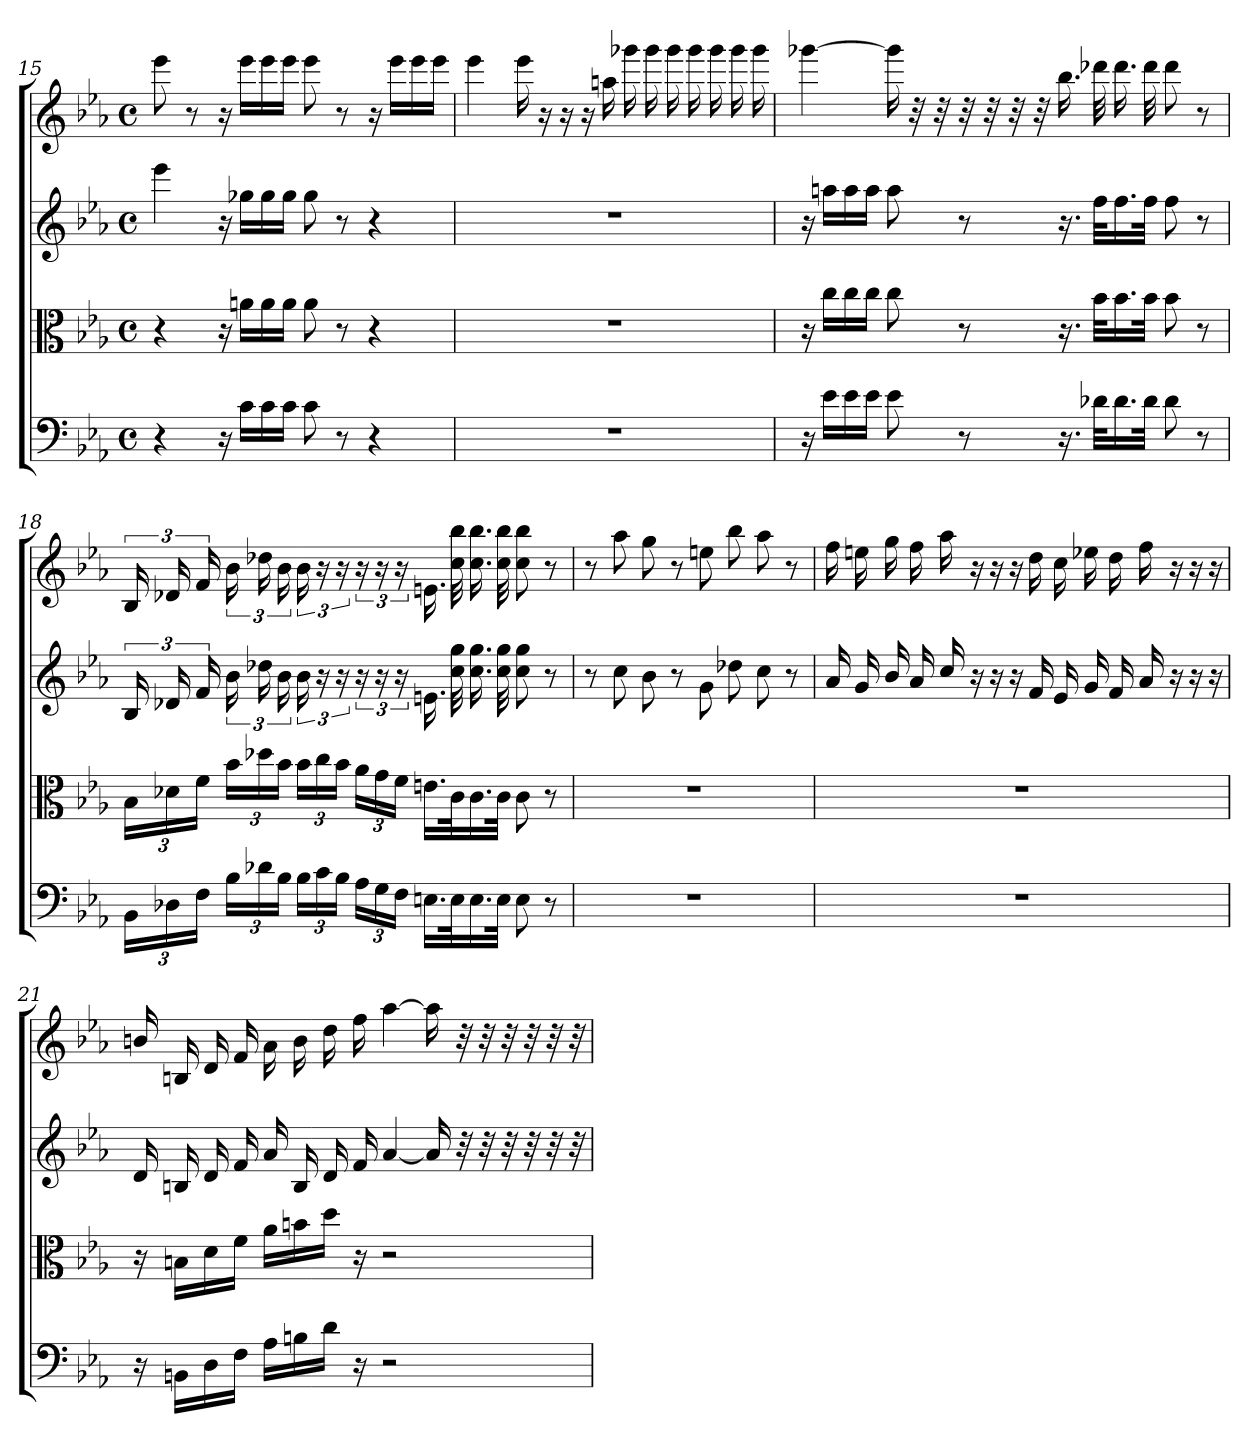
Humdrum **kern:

**kern	**kern	**kern	**kern
*part4	*part3	*part2	*part1
*staff4	*staff3	*staff2	*staff1
*clefF4	*clefC3	*clefG2	*clefG2
*k[b-e-a-]	*k[b-e-a-]	*k[b-e-a-]	*k[b-e-a-]
*c:	*c:	*c:	*c:
*M4/4	*M4/4	*M4/4	*M4/4
*met(c)	*met(c)	*met(c)	*met(c)
=15	=15	=15	=15
4r	4r	4eee-\	8eee-\
.	.	.	8r
16r	16r	16r	16r
16c\LL	16an\LL	16gg-X\LL	16eee-\LL
16c\	16a\	16gg-\	16eee-\
16c\JJ	16a\JJ	16gg-\JJ	16eee-\JJ
8c\	8a\	8gg-\	8eee-\
8r	8r	8r	8r
4r	4r	4r	16r
.	.	.	16eee-\LL
.	.	.	16eee-\
.	.	.	16eee-\JJ
=16	=16	=16	=16
1r	1r	1r	4eee-\
.	.	.	16eee-\
.	.	.	16r
.	.	.	16r
.	.	.	16r
.	.	.	16aan\
.	.	.	16ggg-X\
.	.	.	16ggg-\
.	.	.	16ggg-\
.	.	.	16ggg-\
.	.	.	16ggg-\
.	.	.	16ggg-\
.	.	.	16ggg-\
=17	=17	=17	=17
16r	16r	16r	[4ggg-X\
16e-\LL	16cc\LL	16aan\LL	.
16e-\	16cc\	16aa\	.
16e-\JJ	16cc\JJ	16aa\JJ	.
8e-\	8cc\	8aa\	16ggg-\]
.	.	.	32r
.	.	.	32r
8r	8r	8r	32r
.	.	.	32r
.	.	.	32r
.	.	.	32r
16.r	16.r	16.r	16.bb-\
32d-X\KLL	32b-\KLL	32ff\KLL	32ddd-X\
16.d-\	16.b-\	16.ff\	16.ddd-\
32d-\JJk	32b-\JJk	32ff\JJk	32ddd-\
8d-\	8b-\	8ff\	8ddd-\
8r	8r	8r	8r
=18	=18	=18	=18
24BB-\LL	24B-\LL	24B-/	24B-/
24D-X\	24d-X\	24d-X/	24d-X/
24F\JJ	24f\JJ	24f/	24f/
24B-\LL	24b-\LL	24b-\	24b-\
24d-X\	24dd-X\	24dd-X\	24dd-X\
24B-\JJ	24b-\JJ	24b-\	24b-\
24B-\LL	24b-\LL	24b-\	24b-\
24c\	24cc\	24r	24r
24B-\JJ	24b-\JJ	24r	24r
24A-\LL	24a-\LL	24r	24r
24G\	24g\	24r	24r
24F\JJ	24f\JJ	24r	24r
16.En\LL	16.en\LL	16.en\	16.en\
32E\K	32c\K	32cc\ 32gg\	32cc\ 32bb-\
16.E\	16.c\	16.cc\ 16.gg\	16.cc\ 16.bb-\
32E\JJk	32c\JJk	32cc\ 32gg\	32cc\ 32bb-\
8E\	8c\	8cc\ 8gg\	8cc\ 8bb-\
8r	8r	8r	8r
=19	=19	=19	=19
1r	1r	8r	8r
.	.	8cc\	8aa-\
.	.	8b-\	8gg\
.	.	8r	8r
.	.	8g\	8een\
.	.	8dd-X\	8bb-\
.	.	8cc\	8aa-\
.	.	8r	8r
=20	=20	=20	=20
1r	1r	16a-/	16ff\
.	.	16g/	16een\
.	.	16b-/	16gg\
.	.	16a-/	16ff\
.	.	16cc/	16aa-\
.	.	16r	16r
.	.	16r	16r
.	.	16r	16r
.	.	16f/	16dd\
.	.	16e-/	16cc\
.	.	16g/	16ee-X\
.	.	16f/	16dd\
.	.	16a-/	16ff\
.	.	16r	16r
.	.	16r	16r
.	.	16r	16r
=21	=21	=21	=21
16r	16r	16d/	16bn/
16BBn\LL	16Bn\LL	16Bn/	16Bn/
16D\	16d\	16d/	16d/
16F\JJ	16f\JJ	16f/	16f/
16A-\LL	16a-\LL	16a-/	16a-\
16Bn\	16bn\	16B/	16b\
16d\JJ	16dd\JJ	16d/	16dd\
16r	16r	16f/	16ff\
2r	2r	[4a-/	[4aa-\
.	.	16a-/]	16aa-\]
.	.	32r	32r
.	.	32r	32r
.	.	32r	32r
.	.	32r	32r
.	.	32r	32r
.	.	32r	32r
=	=	=	=
*-	*-	*-	*-
